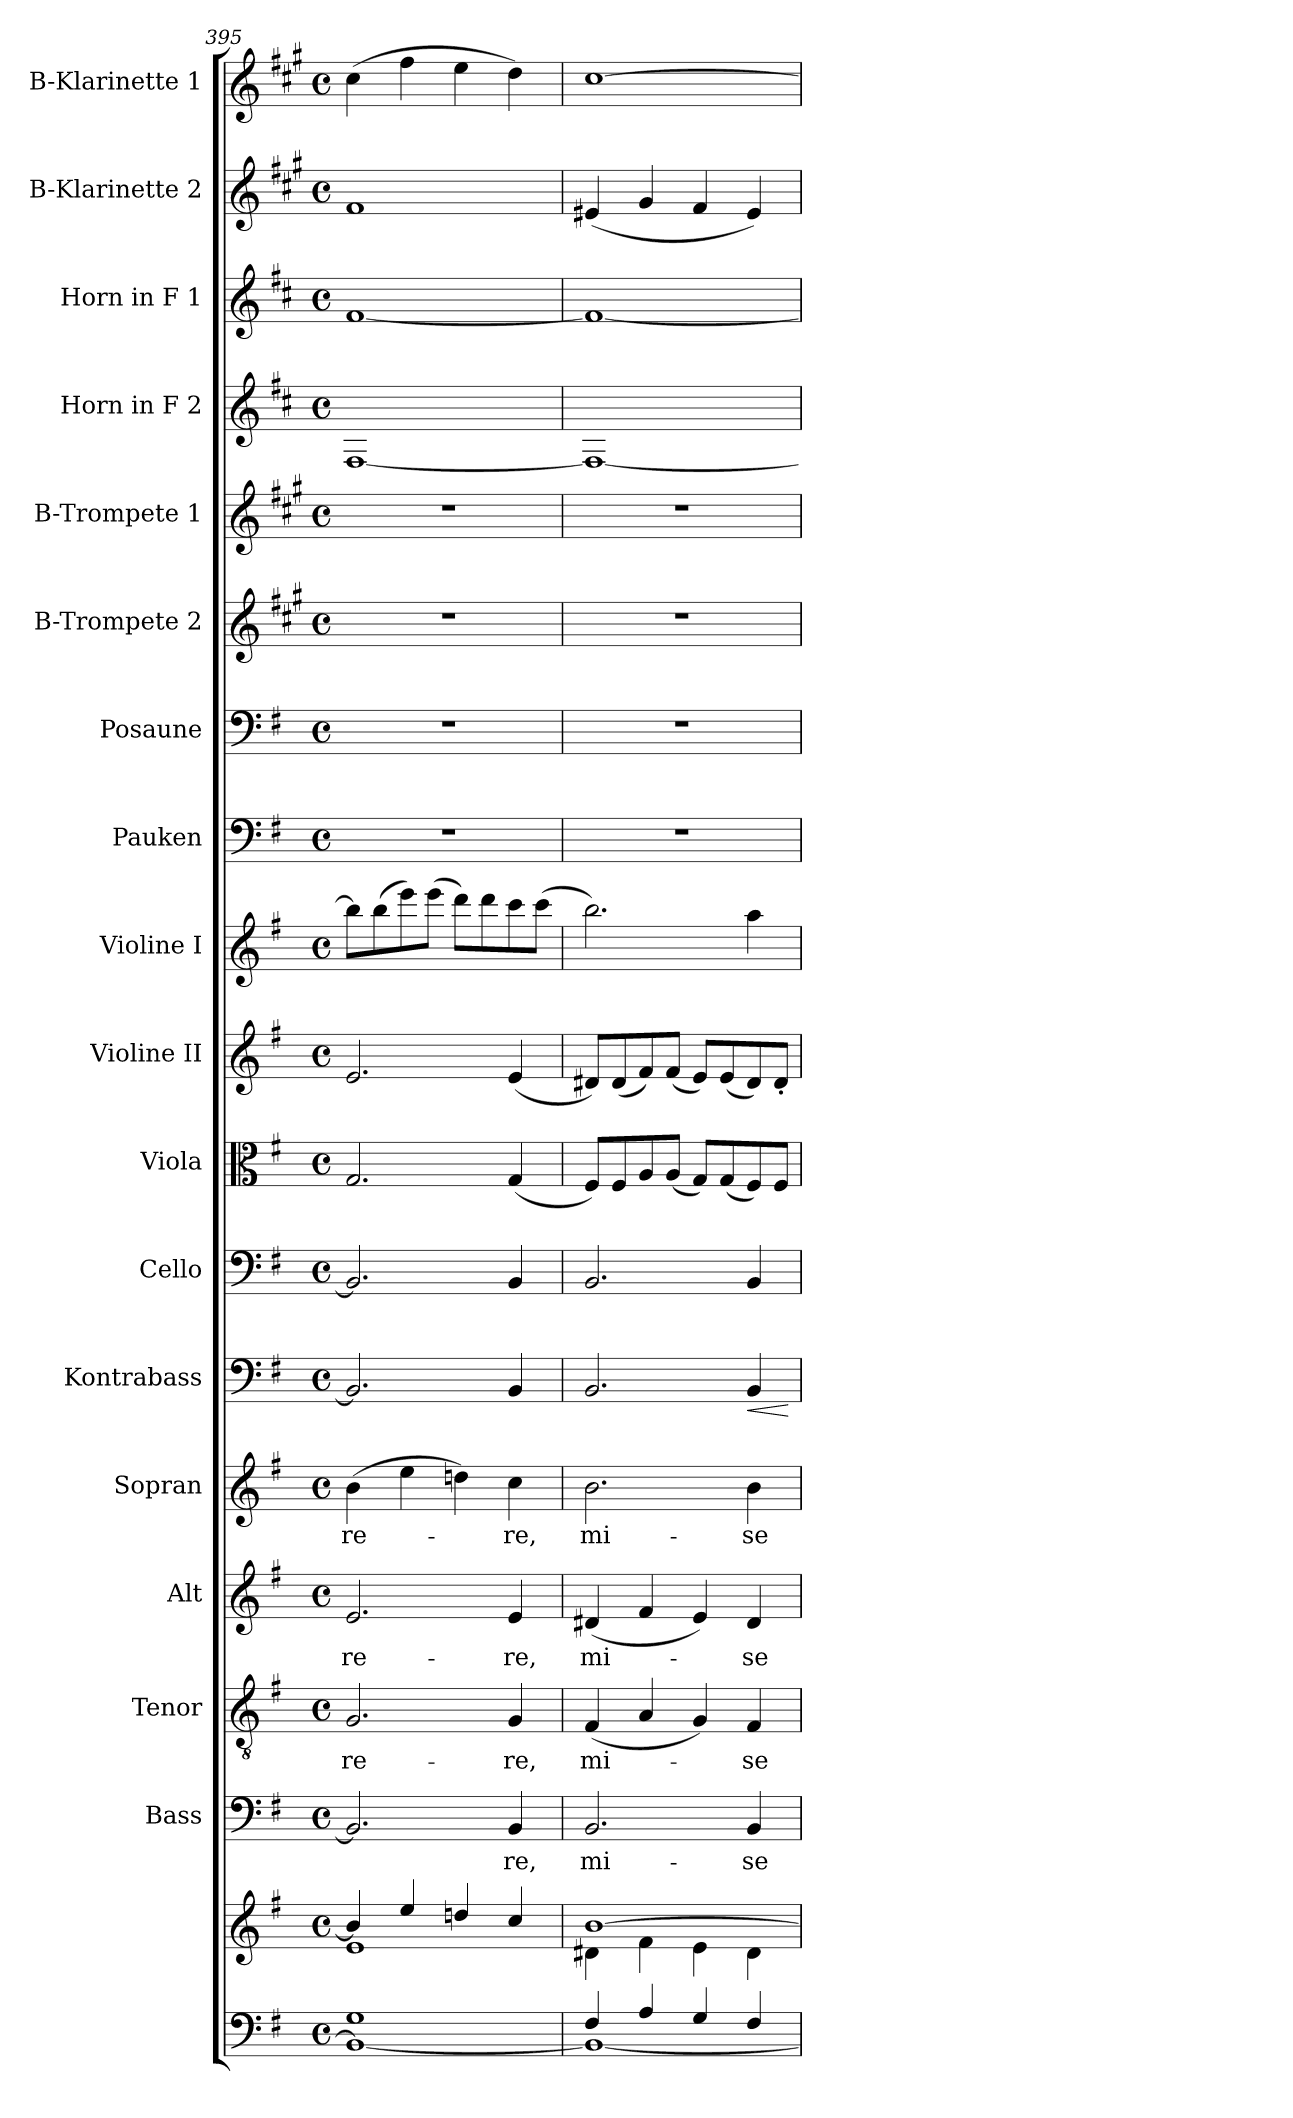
**kern	**kern	**kern	**text	**kern	**text	**kern	**text	**kern	**text	**kern	**dynam	**kern	**kern	**kern	**kern	**kern	**kern	**kern	**kern	**kern	**kern	**kern	**kern
*part18	*part18	*part17	*part17	*part16	*part16	*part15	*part15	*part14	*part14	*part13	*part13	*part12	*part11	*part10	*part9	*part8	*part7	*part6	*part5	*part4	*part3	*part2	*part1
*staff19	*staff18	*staff17	*staff17	*staff16	*staff16	*staff15	*staff15	*staff14	*staff14	*staff13	*staff13	*staff12	*staff11	*staff10	*staff9	*staff8	*staff7	*staff6	*staff5	*staff4	*staff3	*staff2	*staff1
*	*	*I"Bass	*	*I"Tenor	*	*I"Alt	*	*I"Sopran	*	*I"Kontrabass	*	*I"Cello	*I"Viola	*I"Violine II	*I"Violine I	*I"Pauken	*I"Posaune	*I"B-Trompete 2	*I"B-Trompete 1	*I"Horn in F 2	*I"Horn in F 1	*I"B-Klarinette 2	*I"B-Klarinette 1
*	*	*I'B.	*	*I'T.	*	*I'A.	*	*I'S.	*	*I'Kb.	*	*	*I'Vla.	*I'Vl. II	*I'Vl. I	*I'Pk.	*I'Pos.	*I'B Trp. 2	*I'B Trp. 1	*	*	*I'B Kl. 2	*I'B Kl. 1
*clefF4	*clefG2	*clefF4	*	*clefGv2	*	*clefG2	*	*clefG2	*	*clefF4	*	*clefF4	*clefC3	*clefG2	*clefG2	*clefF4	*clefF4	*clefG2	*clefG2	*clefG2	*clefG2	*clefG2	*clefG2
*	*	*	*	*	*	*	*	*	*	*ITrd7c12	*	*	*	*	*	*	*	*ITrd1c2	*ITrd1c2	*ITrd4c7	*ITrd4c7	*ITrd1c2	*ITrd1c2
*k[f#]	*k[f#]	*k[f#]	*	*k[f#]	*	*k[f#]	*	*k[f#]	*	*k[f#]	*	*k[f#]	*k[f#]	*k[f#]	*k[f#]	*k[f#]	*k[f#]	*k[f#]	*k[f#]	*k[f#]	*k[f#]	*k[f#]	*k[f#]
*G:	*G:	*G:	*	*G:	*	*G:	*	*G:	*	*G:	*	*G:	*G:	*G:	*G:	*G:	*G:	*G:	*G:	*G:	*G:	*G:	*G:
*M4/4	*M4/4	*M4/4	*	*M4/4	*	*M4/4	*	*M4/4	*	*M4/4	*	*M4/4	*M4/4	*M4/4	*M4/4	*M4/4	*M4/4	*M4/4	*M4/4	*M4/4	*M4/4	*M4/4	*M4/4
*met(c)	*met(c)	*met(c)	*	*met(c)	*	*met(c)	*	*met(c)	*	*met(c)	*	*met(c)	*met(c)	*met(c)	*met(c)	*met(c)	*met(c)	*met(c)	*met(c)	*met(c)	*met(c)	*met(c)	*met(c)
=395	=395	=395	=395	=395	=395	=395	=395	=395	=395	=395	=395	=395	=395	=395	=395	=395	=395	=395	=395	=395	=395	=395	=395
*^	*^	*	*	*	*	*	*	*	*	*	*	*	*	*	*	*	*	*	*	*	*	*	*
!	!	!	!	!	!	!	!LO:LY:b	!	!LO:LY:b	!	!LO:LY:b	!	!	!	!	!	!	!	!	!	!	!	!	!	!
1G	1BB_	4b/]	1e	2.BB/]	.	2.G/	-re-	2.e/	-re-	(>4b\	-re-	2.BBB/]	.	2.BB/]	2.G/	2.e/	8bb\L]	1r	1r	1r	1r	[1BB	[1B	1e	(>4b\
.	.	.	.	.	.	.	.	.	.	.	.	.	.	.	.	.	(>8bb\	.	.	.	.	.	.	.	.
.	.	4ee/	.	.	.	.	.	.	.	4ee\	.	.	.	.	.	.	8eee\)	.	.	.	.	.	.	.	4ee\
.	.	.	.	.	.	.	.	.	.	.	.	.	.	.	.	.	(>8eee\J	.	.	.	.	.	.	.	.
.	.	4ddn/	.	.	.	.	.	.	.	4ddn\)	.	.	.	.	.	.	8ddd\L)	.	.	.	.	.	.	.	4dd\
.	.	.	.	.	.	.	.	.	.	.	.	.	.	.	.	.	8ddd\	.	.	.	.	.	.	.	.
!	!	!	!	!	!LO:LY:b	!	!LO:LY:b	!	!LO:LY:b	!	!LO:LY:b	!	!	!	!	!	!	!	!	!	!	!	!	!	!
.	.	4cc/	.	4BB/	-re,	4G/	-re,	4e/	-re,	4cc\	-re,	4BBB/	.	4BB/	(<4G/	(<4e/	8ccc\	.	.	.	.	.	.	.	4cc\)
.	.	.	.	.	.	.	.	.	.	.	.	.	.	.	.	.	(>8ccc\J	.	.	.	.	.	.	.	.
=396	=396	=396	=396	=396	=396	=396	=396	=396	=396	=396	=396	=396	=396	=396	=396	=396	=396	=396	=396	=396	=396	=396	=396	=396	=396
!	!	!	!	!	!LO:LY:b	!	!LO:LY:b	!	!LO:LY:b	!	!LO:LY:b	!	!	!	!	!	!	!	!	!	!	!	!	!	!
4F#/	1BB_	[>1b	4d#X\	2.BB/	mi-	(<4F#/	mi-	(<4d#X/	mi-	2.b\	mi-	2.BBB/	.	2.BB/	8F#/L)	8d#X/L)	2.bb\)	1r	1r	1r	1r	1BB_	1B_	(<4d#X/	[1b
.	.	.	.	.	.	.	.	.	.	.	.	.	.	.	8F#/	(<8d#/	.	.	.	.	.	.	.	.	.
4A/	.	.	4f#\	.	.	4A/	.	4f#/	.	.	.	.	.	.	8A/	8f#/)	.	.	.	.	.	.	.	4f#/	.
.	.	.	.	.	.	.	.	.	.	.	.	.	.	.	(<8A/J	(<8f#/J	.	.	.	.	.	.	.	.	.
4G/	.	.	4e\	.	.	4G/)	.	4e/)	.	.	.	.	.	.	8G/L)	8e/L)	.	.	.	.	.	.	.	4e/	.
.	.	.	.	.	.	.	.	.	.	.	.	.	.	.	(<8G/	(<8e/	.	.	.	.	.	.	.	.	.
!	!	!	!	!	!LO:LY:b	!	!LO:LY:b	!	!LO:LY:b	!	!LO:LY:b	!	!LO:HP:b	!	!	!	!	!	!	!	!	!	!	!	!
4F#/	.	.	4d#\	4BB/	-se-	4F#/	-se-	4d#/	-se-	4b\	-se-	4BBB/	<	4BB/	8F#/)	8d#/)	4aa\	.	.	.	.	.	.	4d#/)	.
.	.	.	.	.	.	.	.	.	.	.	.	.	.	.	8F#/J	8d#'</J	.	.	.	.	.	.	.	.	.
*v	*v	*	*	*	*	*	*	*	*	*	*	*	*	*	*	*	*	*	*	*	*	*	*	*	*
*	*v	*v	*	*	*	*	*	*	*	*	*	*	*	*	*	*	*	*	*	*	*	*	*	*
.	.	.	.	.	.	.	.	.	.	.	[	.	.	.	.	.	.	.	.	.	.	.	.
=	=	=	=	=	=	=	=	=	=	=	=	=	=	=	=	=	=	=	=	=	=	=	=
*-	*-	*-	*-	*-	*-	*-	*-	*-	*-	*-	*-	*-	*-	*-	*-	*-	*-	*-	*-	*-	*-	*-	*-
